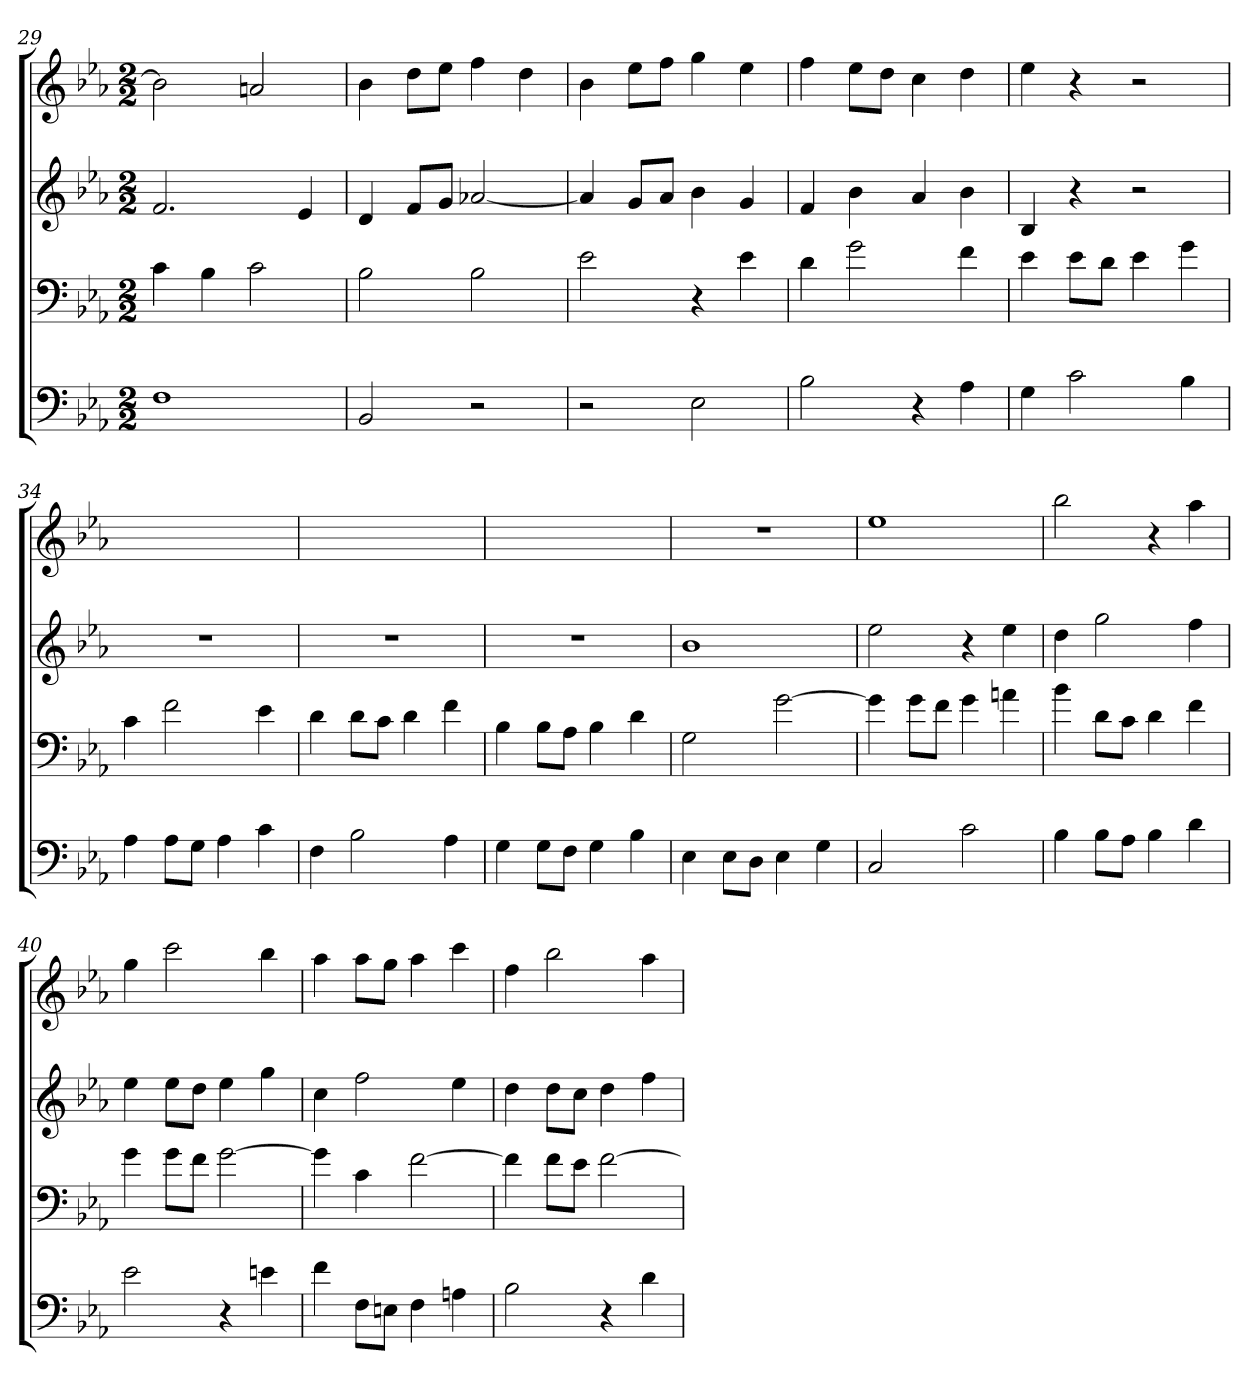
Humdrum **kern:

**kern	**kern	**kern	**kern
*part4	*part3	*part2	*part1
*staff4	*staff3	*staff2	*staff1
*clefF4	*clefF4	*clefG2	*clefG2
*k[b-e-a-]	*k[b-e-a-]	*k[b-e-a-]	*k[b-e-a-]
*M2/2	*M2/2	*M2/2	*M2/2
=29	=29	=29	=29
1F	4c	2.f	2b-]
.	4B-	.	.
.	2c	.	2an
.	.	4e-	.
=30	=30	=30	=30
2BB-	2B-	4d	4b-
.	.	8f/L	8dd\L
.	.	8g/J	8ee-\J
2r	2B-	[2a-X	4ff
.	.	.	4dd
=31	=31	=31	=31
2r	2e-	4a-]	4b-
.	.	8g/L	8ee-\L
.	.	8a-/J	8ff\J
2E-	4r	4b-	4gg
.	4e-	4g	4ee-
=32	=32	=32	=32
2B-	4d	4f	4ff
.	2g	4b-	8ee-\L
.	.	.	8dd\J
4r	.	4a-	4cc
4A-	4f	4b-	4dd
=33	=33	=33	=33
4G	4e-	4B-	4ee-
2c	8e-\L	4r	4r
.	8d\J	.	.
.	4e-	2r	2r
4B-	4g	.	.
=34	=34	=34	=34
4A-	4c	1r	1ryy
8A-\L	2f	.	.
8G\J	.	.	.
4A-	.	.	.
4c	4e-	.	.
=35	=35	=35	=35
4F	4d	1r	1ryy
2B-	8d\L	.	.
.	8c\J	.	.
.	4d	.	.
4A-	4f	.	.
=36	=36	=36	=36
4G	4B-	1r	1ryy
8G\L	8B-\L	.	.
8F\J	8A-\J	.	.
4G	4B-	.	.
4B-	4d	.	.
=37	=37	=37	=37
4E-	2G	1b-	1r
8E-\L	.	.	.
8D\J	.	.	.
4E-	[2g	.	.
4G	.	.	.
=38	=38	=38	=38
2C	4g]	2ee-	1ee-
.	8g\L	.	.
.	8f\J	.	.
2c	4g	4r	.
.	4an	4ee-	.
=39	=39	=39	=39
4B-	4b-	4dd	2bb-
8B-\L	8d\L	2gg	.
8A-\J	8c\J	.	.
4B-	4d	.	4r
4d	4f	4ff	4aa-
=40	=40	=40	=40
2e-	4g	4ee-	4gg
.	8g\L	8ee-\L	2ccc
.	8f\J	8dd\J	.
4r	[2g	4ee-	.
4en	.	4gg	4bb-
=41	=41	=41	=41
4f	4g]	4cc	4aa-
8F\L	4c	2ff	8aa-\L
8En\J	.	.	8gg\J
4F	[2f	.	4aa-
4An	.	4ee-	4ccc
=42	=42	=42	=42
2B-	4f]	4dd	4ff
.	8f\L	8dd\L	2bb-
.	8e-\J	8cc\J	.
4r	[2f	4dd	.
4d	.	4ff	4aa-
=	=	=	=
*-	*-	*-	*-
